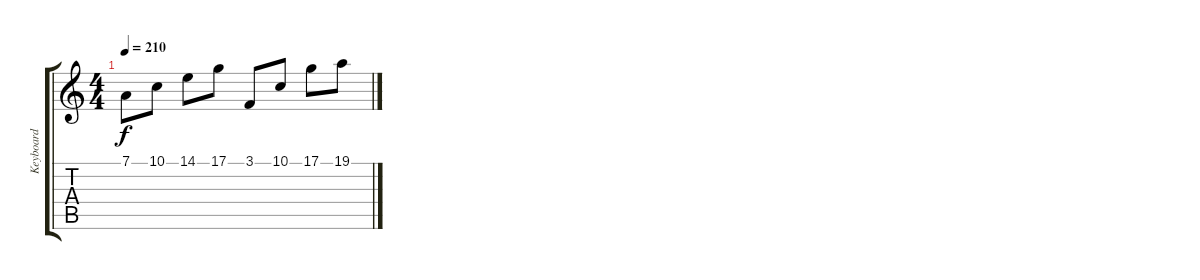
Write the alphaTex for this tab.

\track ("Keyboard" "Keyboard") {instrument lead2sawtooth}
\staff {score tabs}
\tuning (D4 A3 F3 C3 G2 C2) {hide}
\ts (4 4)
\tempo 210
\clef g2
\ks c
7.1.8{dy f} 10.1.8 14.1.8 17.1.8 3.1.8 10.1.8 17.1.8 19.1.8
